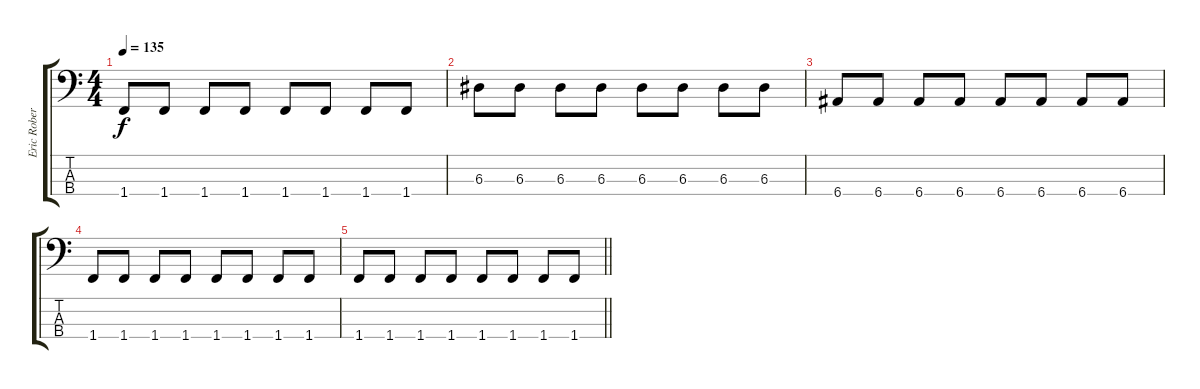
\track ("Eric Roberts (Bass)" "Eric Rober") {instrument electricbassfinger}
\staff {score tabs}
\tuning (G2 D2 A1 E1) {hide}
\ts (4 4)
\tempo 135
\clef f4
\ks c
1.4.8{dy f} 1.4.8 1.4.8 1.4.8 1.4.8 1.4.8 1.4.8 1.4.8 |
6.3.8 6.3.8 6.3.8 6.3.8 6.3.8 6.3.8 6.3.8 6.3.8 |
6.4.8 6.4.8 6.4.8 6.4.8 6.4.8 6.4.8 6.4.8 6.4.8 |
1.4.8 1.4.8 1.4.8 1.4.8 1.4.8 1.4.8 1.4.8 1.4.8 |
\barLineRight lightlight
1.4.8 1.4.8 1.4.8 1.4.8 1.4.8 1.4.8 1.4.8 1.4.8
